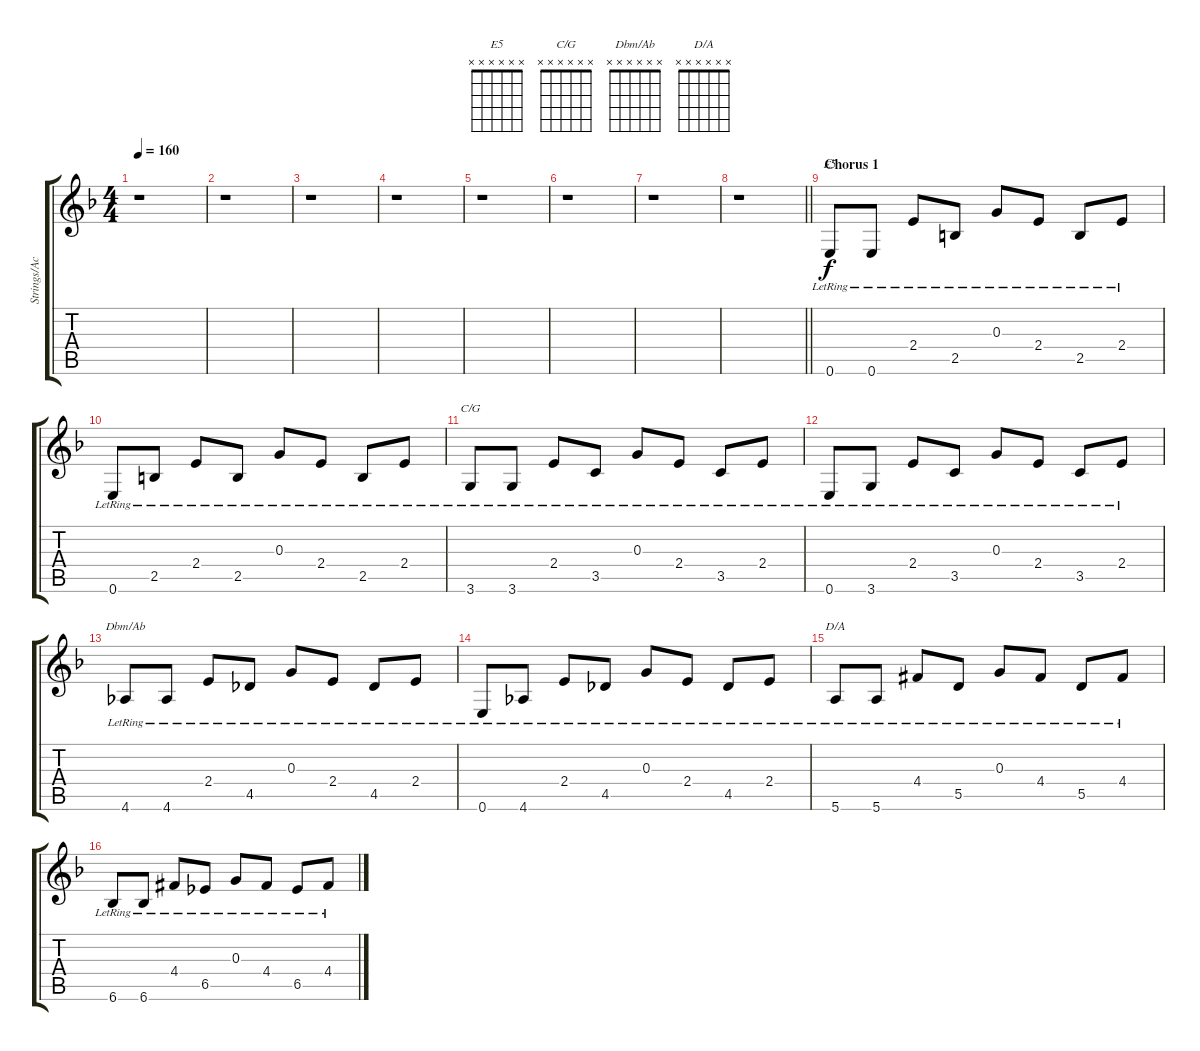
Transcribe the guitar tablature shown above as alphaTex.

\track ("Strings/Acoustic" "Strings/Ac") {instrument acousticguitarsteel}
\staff {score tabs}
\tuning (E4 B3 G3 D3 A2 E2) {hide}
\chord ("E5" x x x x x x)
\chord ("C/G" x x x x x x)
\chord ("Dbm/Ab" x x x x x x)
\chord ("D/A" x x x x x x)
\ts (4 4)
\tempo 160
\clef g2
\ks f
r.1{dy f} |
r.1 |
r.1 |
r.1 |
r.1 |
r.1 |
r.1 |
\barLineRight lightlight
r.1{volume 0} |
\section ("" "Chorus 1")
0.6{lr}.8{ch "E5" volume 6 instrument acousticguitarsteel} 0.6{lr}.8 2.4{lr}.8 2.5{lr}.8 0.3{lr}.8 2.4{lr}.8 2.5{lr}.8 2.4{lr}.8 |
0.6{lr}.8 2.5{lr}.8 2.4{lr}.8 2.5{lr}.8 0.3{lr}.8 2.4{lr}.8 2.5{lr}.8 2.4{lr}.8 |
3.6{lr}.8{ch "C/G"} 3.6{lr}.8 2.4{lr}.8 3.5{lr}.8 0.3{lr}.8 2.4{lr}.8 3.5{lr}.8 2.4{lr}.8 |
0.6{lr}.8 3.6{lr}.8 2.4{lr}.8 3.5{lr}.8 0.3{lr}.8 2.4{lr}.8 3.5{lr}.8 2.4{lr}.8 |
4.6{lr}.8{ch "Dbm/Ab"} 4.6{lr}.8 2.4{lr}.8 4.5{lr}.8 0.3{lr}.8 2.4{lr}.8 4.5{lr}.8 2.4{lr}.8 |
0.6{lr}.8 4.6{lr}.8 2.4{lr}.8 4.5{lr}.8 0.3{lr}.8 2.4{lr}.8 4.5{lr}.8 2.4{lr}.8 |
5.6{lr}.8{ch "D/A"} 5.6{lr}.8 4.4{lr acc #}.8 5.5{lr}.8 0.3{lr}.8 4.4{lr acc #}.8 5.5{lr}.8 4.4{lr acc #}.8 |
6.6{lr}.8 6.6{lr}.8 4.4{lr acc #}.8 6.5{lr}.8 0.3{lr}.8 4.4{lr acc #}.8 6.5{lr}.8 4.4{lr acc #}.8
